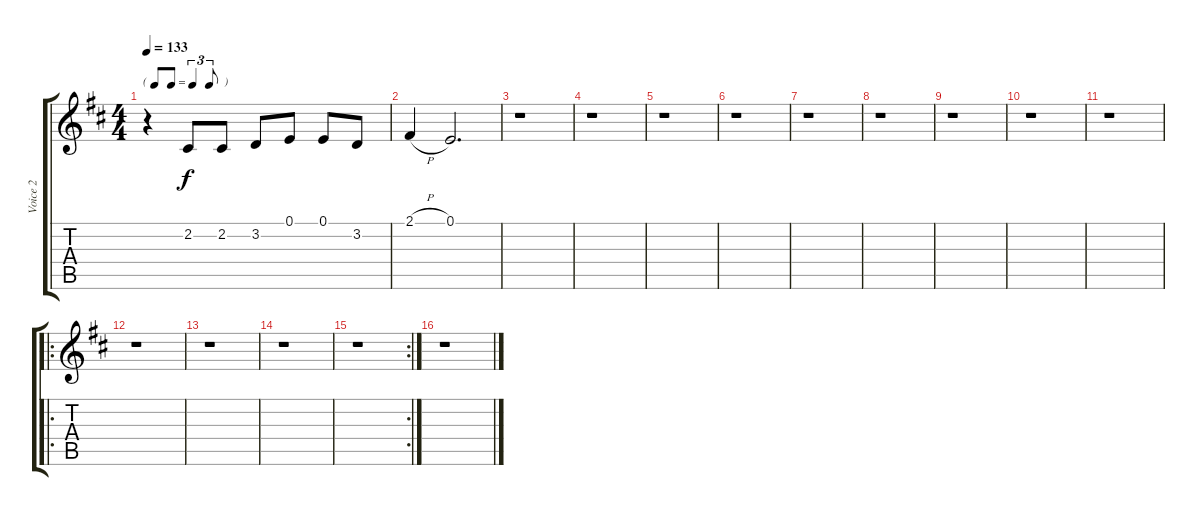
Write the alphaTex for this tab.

\track ("Voice 2" "Voice 2") {instrument altosax}
\staff {score tabs}
\tuning (E4 B3 G3 D3 A2 E2) {hide}
\ts (4 4)
\tf triplet8th
\tempo 133
\clef g2
\ks d
r.4{dy f} 2.2.8 2.2.8 3.2.8 0.1.8 0.1.8 3.2.8 |
2.1{h}.4 0.1.2{d} |
r.1 |
r.1 |
r.1 |
r.1 |
r.1 |
r.1 |
r.1 |
r.1 |
r.1 |
\ro
r.1 |
r.1 |
r.1 |
\rc 2
r.1 |
r.1
